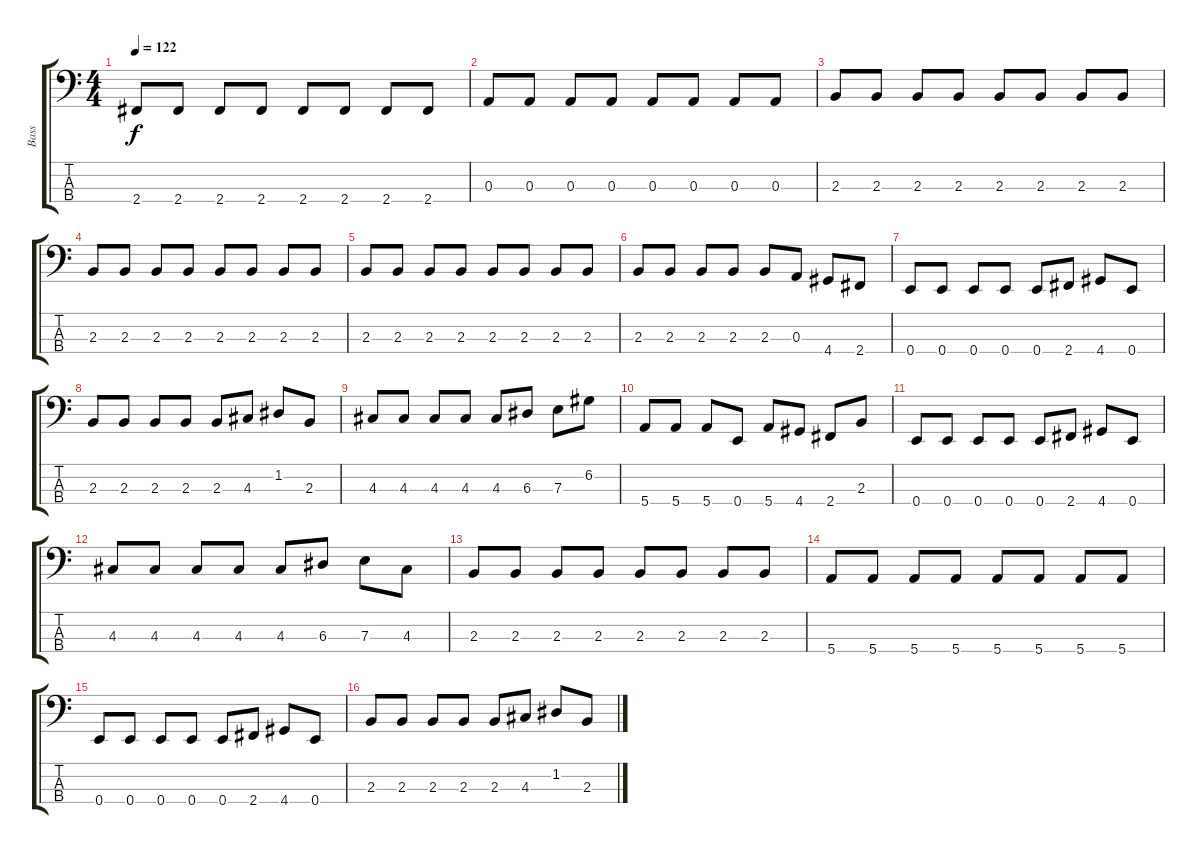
\track ("Bass" "Bass") {instrument electricbassfinger}
\staff {score tabs}
\tuning (G2 D2 A1 E1) {hide}
\ts (4 4)
\tempo 122
\clef f4
\ks c
2.4.8{dy f} 2.4.8 2.4.8 2.4.8 2.4.8 2.4.8 2.4.8 2.4.8 |
0.3.8 0.3.8 0.3.8 0.3.8 0.3.8 0.3.8 0.3.8 0.3.8 |
2.3.8 2.3.8 2.3.8 2.3.8 2.3.8 2.3.8 2.3.8 2.3.8 |
2.3.8 2.3.8 2.3.8 2.3.8 2.3.8 2.3.8 2.3.8 2.3.8 |
2.3.8 2.3.8 2.3.8 2.3.8 2.3.8 2.3.8 2.3.8 2.3.8 |
2.3.8 2.3.8 2.3.8 2.3.8 2.3.8 0.3.8 4.4.8 2.4.8 |
0.4.8 0.4.8 0.4.8 0.4.8 0.4.8 2.4.8 4.4.8 0.4.8 |
2.3.8 2.3.8 2.3.8 2.3.8 2.3.8 4.3.8 1.2.8 2.3.8 |
4.3.8 4.3.8 4.3.8 4.3.8 4.3.8 6.3.8 7.3.8 6.2.8 |
5.4.8 5.4.8 5.4.8 0.4.8 5.4.8 4.4.8 2.4.8 2.3.8 |
0.4.8 0.4.8 0.4.8 0.4.8 0.4.8 2.4.8 4.4.8 0.4.8 |
4.3.8 4.3.8 4.3.8 4.3.8 4.3.8 6.3.8 7.3.8 4.3.8 |
2.3.8 2.3.8 2.3.8 2.3.8 2.3.8 2.3.8 2.3.8 2.3.8 |
5.4.8 5.4.8 5.4.8 5.4.8 5.4.8 5.4.8 5.4.8 5.4.8 |
0.4.8 0.4.8 0.4.8 0.4.8 0.4.8 2.4.8 4.4.8 0.4.8 |
2.3.8 2.3.8 2.3.8 2.3.8 2.3.8 4.3.8 1.2.8 2.3.8
